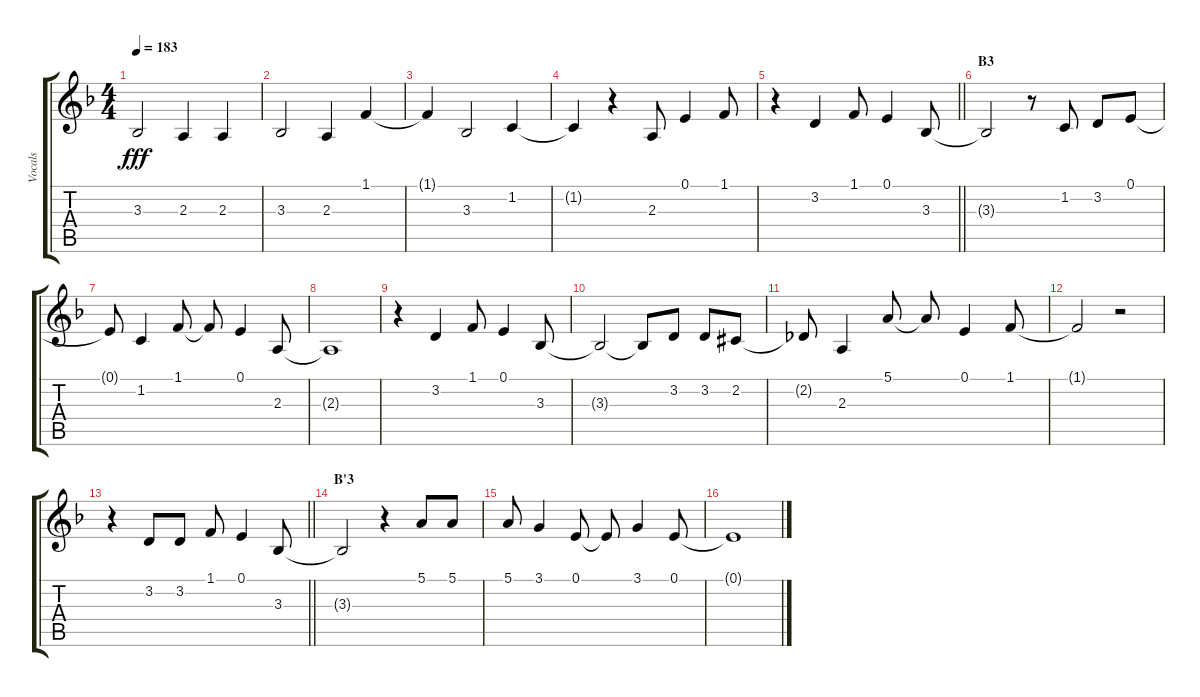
\track ("Vocals" "Vocals") {instrument voiceoohs}
\staff {score tabs}
\tuning (E4 B3 G3 D3 A2 E2) {hide}
\ts (4 4)
\tempo 183
\clef g2
\ks f
3.3.2{dy fff} 2.3.4 2.3.4 |
3.3.2 2.3.4 1.1.4 |
1.1{t}.4 3.3.2 1.2.4 |
1.2{t}.4 r.4 2.3.8 0.1.4 1.1.8 |
\barLineRight lightlight
r.4 3.2.4 1.1.8 0.1.4 3.3.8 |
\section ("" "B3")
3.3{t}.2 r.8 1.2.8 3.2.8 0.1.8 |
0.1{t}.8 1.2.4 1.1.8 1.1{t}.8 0.1.4 2.3.8 |
2.3{t}.1 |
r.4 3.2.4 1.1.8 0.1.4 3.3.8 |
3.3{t}.2 3.3{t}.8 3.2.8 3.2.8 2.2{acc #}.8 |
2.2{t}.8 2.3.4 5.1.8 5.1{t}.8 0.1.4 1.1.8 |
1.1{t}.2 r.2 |
\barLineRight lightlight
r.4 3.2.8 3.2.8 1.1.8 0.1.4 3.3.8 |
\section ("" "B'3")
3.3{t}.2 r.4 5.1.8 5.1.8 |
5.1.8 3.1.4 0.1.8 0.1{t}.8 3.1.4 0.1.8 |
0.1{t}.1
